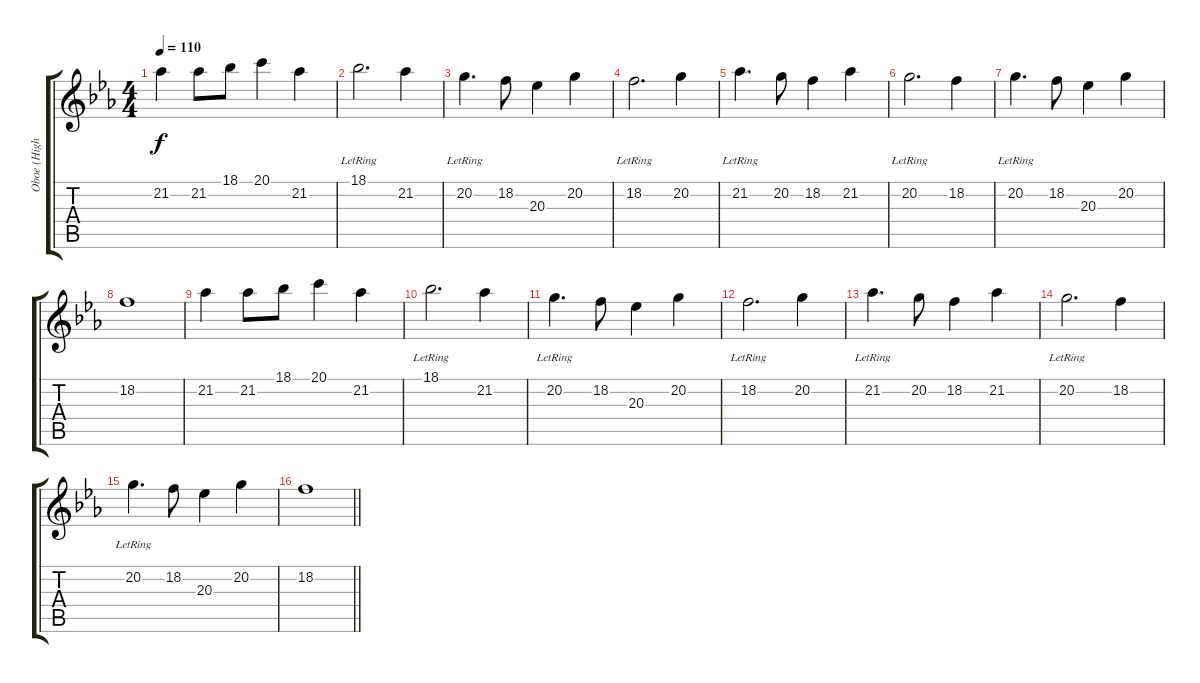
\track ("Oboe (High Keys)" "Oboe (High") {instrument panflute}
\staff {score tabs}
\tuning (E4 B3 G3 D3 A2 E2) {hide}
\ts (4 4)
\tempo 110
\clef g2
\ks cminor
21.2.4{dy f} 21.2.8 18.1.8 20.1.4 21.2.4 |
18.1{lr}.2{d} 21.2.4 |
20.2{lr}.4{d} 18.2.8 20.3.4 20.2.4 |
18.2{lr}.2{d} 20.2.4 |
21.2{lr}.4{d} 20.2.8 18.2.4 21.2.4 |
20.2{lr}.2{d} 18.2.4 |
20.2{lr}.4{d} 18.2.8 20.3.4 20.2.4 |
18.2.1 |
21.2.4 21.2.8 18.1.8 20.1.4 21.2.4 |
18.1{lr}.2{d} 21.2.4 |
20.2{lr}.4{d} 18.2.8 20.3.4 20.2.4 |
18.2{lr}.2{d} 20.2.4 |
21.2{lr}.4{d} 20.2.8 18.2.4 21.2.4 |
20.2{lr}.2{d} 18.2.4 |
20.2{lr}.4{d} 18.2.8 20.3.4 20.2.4 |
\barLineRight lightlight
18.2.1
